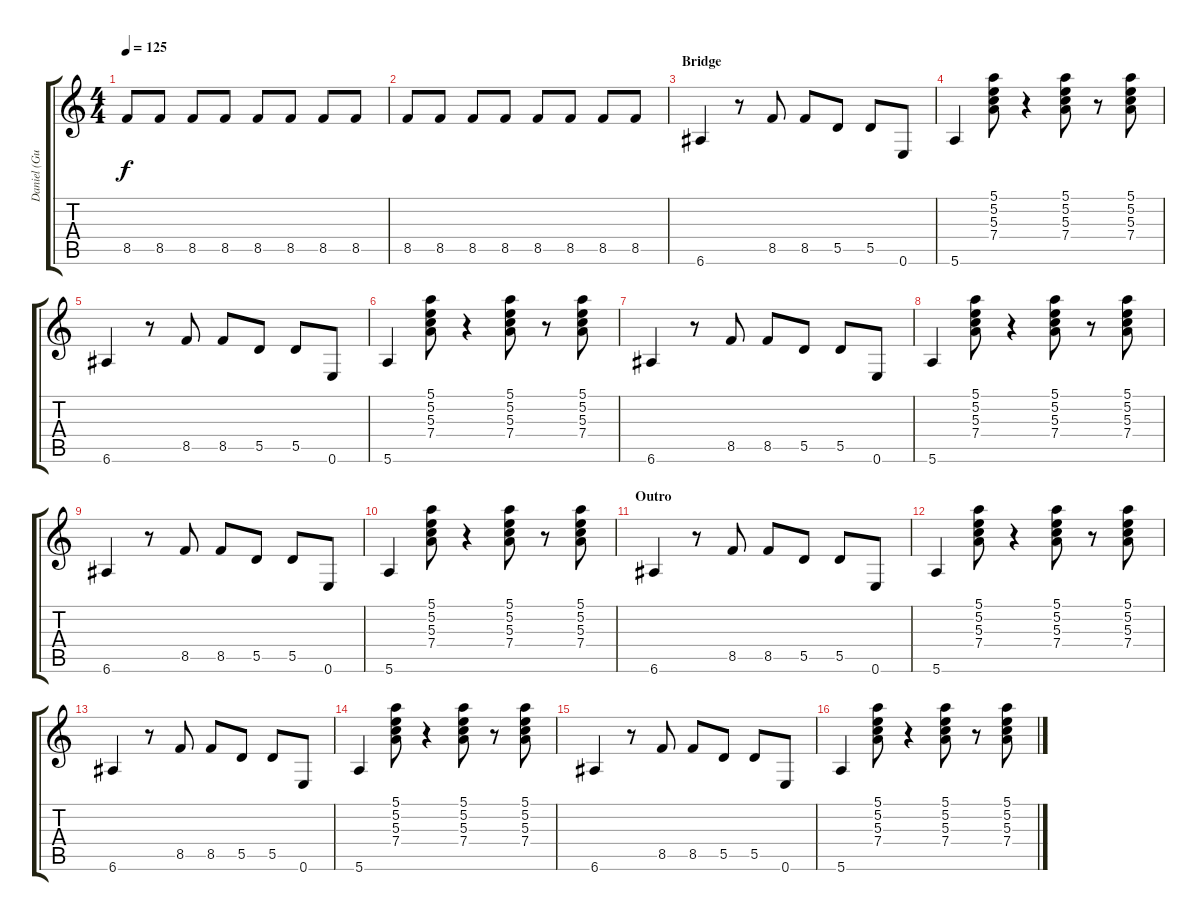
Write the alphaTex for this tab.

\track ("Daniel (Guitar)" "Daniel (Gu") {instrument overdrivenguitar}
\staff {score tabs}
\tuning (E4 B3 G3 D3 A2 E2) {hide}
\ts (4 4)
\tempo 125
\clef g2
\ks c
8.5.8{dy f} 8.5.8 8.5.8 8.5.8 8.5.8 8.5.8 8.5.8 8.5.8 |
8.5.8 8.5.8 8.5.8 8.5.8 8.5.8 8.5.8 8.5.8 8.5.8 |
\section ("" "Bridge")
6.6.4 r.8 8.5.8 8.5.8 5.5.8 5.5.8 0.6.8 |
5.6.4 (5.1 5.2 5.3 7.4).8 r.4 (5.1 5.2 5.3 7.4).8 r.8 (5.1 5.2 5.3 7.4).8 |
6.6.4 r.8 8.5.8 8.5.8 5.5.8 5.5.8 0.6.8 |
5.6.4 (5.1 5.2 5.3 7.4).8 r.4 (5.1 5.2 5.3 7.4).8 r.8 (5.1 5.2 5.3 7.4).8 |
6.6.4 r.8 8.5.8 8.5.8 5.5.8 5.5.8 0.6.8 |
5.6.4 (5.1 5.2 5.3 7.4).8 r.4 (5.1 5.2 5.3 7.4).8 r.8 (5.1 5.2 5.3 7.4).8 |
6.6.4 r.8 8.5.8 8.5.8 5.5.8 5.5.8 0.6.8 |
5.6.4 (5.1 5.2 5.3 7.4).8 r.4 (5.1 5.2 5.3 7.4).8 r.8 (5.1 5.2 5.3 7.4).8 |
\section ("" "Outro")
6.6.4 r.8 8.5.8 8.5.8 5.5.8 5.5.8 0.6.8 |
5.6.4 (5.1 5.2 5.3 7.4).8 r.4 (5.1 5.2 5.3 7.4).8 r.8 (5.1 5.2 5.3 7.4).8 |
6.6.4 r.8 8.5.8 8.5.8 5.5.8 5.5.8 0.6.8 |
5.6.4 (5.1 5.2 5.3 7.4).8 r.4 (5.1 5.2 5.3 7.4).8 r.8 (5.1 5.2 5.3 7.4).8 |
6.6.4 r.8 8.5.8 8.5.8 5.5.8 5.5.8 0.6.8 |
5.6.4 (5.1 5.2 5.3 7.4).8 r.4 (5.1 5.2 5.3 7.4).8 r.8 (5.1 5.2 5.3 7.4).8
